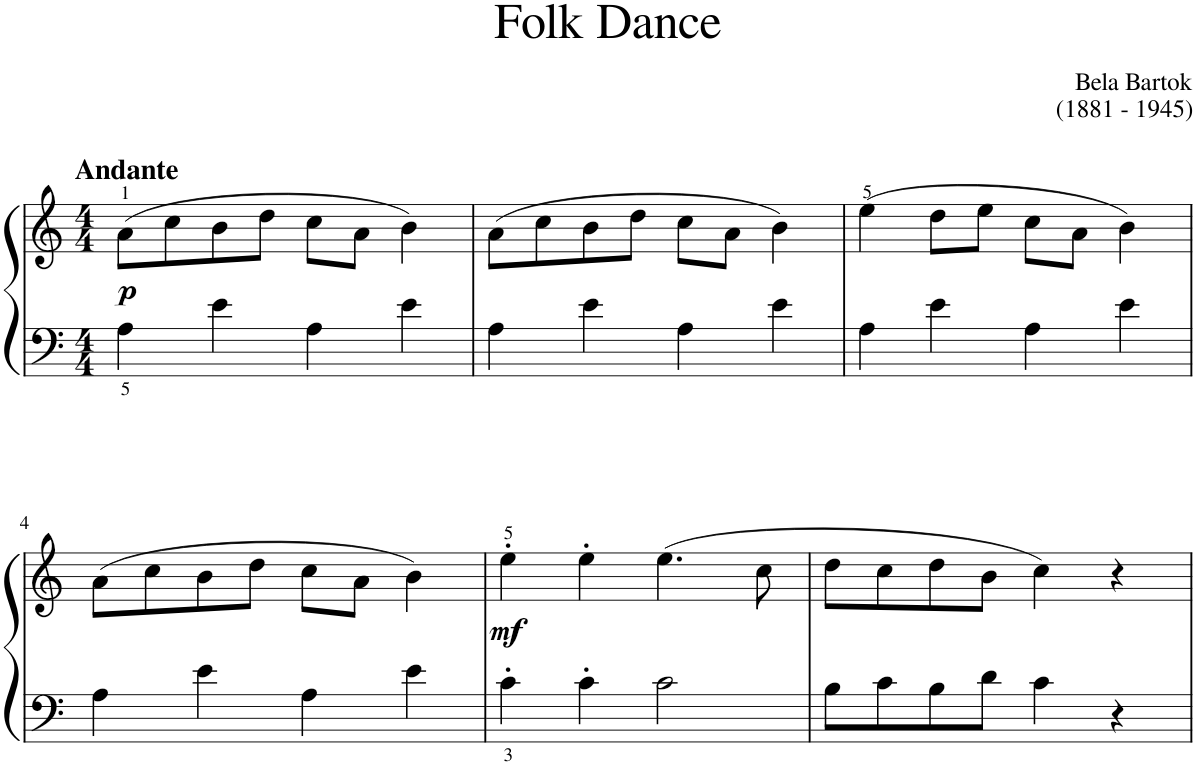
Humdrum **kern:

**kern	**kern	**dynam
*part1	*part1	*part1
*staff2	*staff1	*staff1/2
*I"Piano	*	*
*I'Pno	*	*
*clefF4	*clefG2	*
*k[]	*k[]	*
*M4/4	*M4/4	*
=1	=1	=1
!	!LO:TX:a:B:t=Andante	!
!	!	!LO:DY:b
4A\	(8a\L	p
.	8cc\	.
4e\	8b\	.
.	8dd\J	.
4A\	8cc\L	.
.	8a\J	.
4e\	4b\)	.
=2	=2	=2
4A\	(8a\L	.
.	8cc\	.
4e\	8b\	.
.	8dd\J	.
4A\	8cc\L	.
.	8a\J	.
4e\	4b\)	.
=3	=3	=3
4A\	(4ee\	.
4e\	8dd\L	.
.	8ee\J	.
4A\	8cc\L	.
.	8a\J	.
4e\	4b\)	.
!!LO:LB:g=z
=4	=4	=4
4A\	(8a\L	.
.	8cc\	.
4e\	8b\	.
.	8dd\J	.
4A\	8cc\L	.
.	8a\J	.
4e\	4b\)	.
=5	=5	=5
!	!	!LO:DY:b
4c'\	4ee'\	mf
4c'\	4ee'\	.
2c\	(4.ee\	.
.	8cc\	.
=6	=6	=6
8B\L	8dd\L	.
8c\	8cc\	.
8B\	8dd\	.
8d\J	8b\J	.
4c\	4cc\)	.
4r	4r	.
=	=	=
*-	*-	*-
